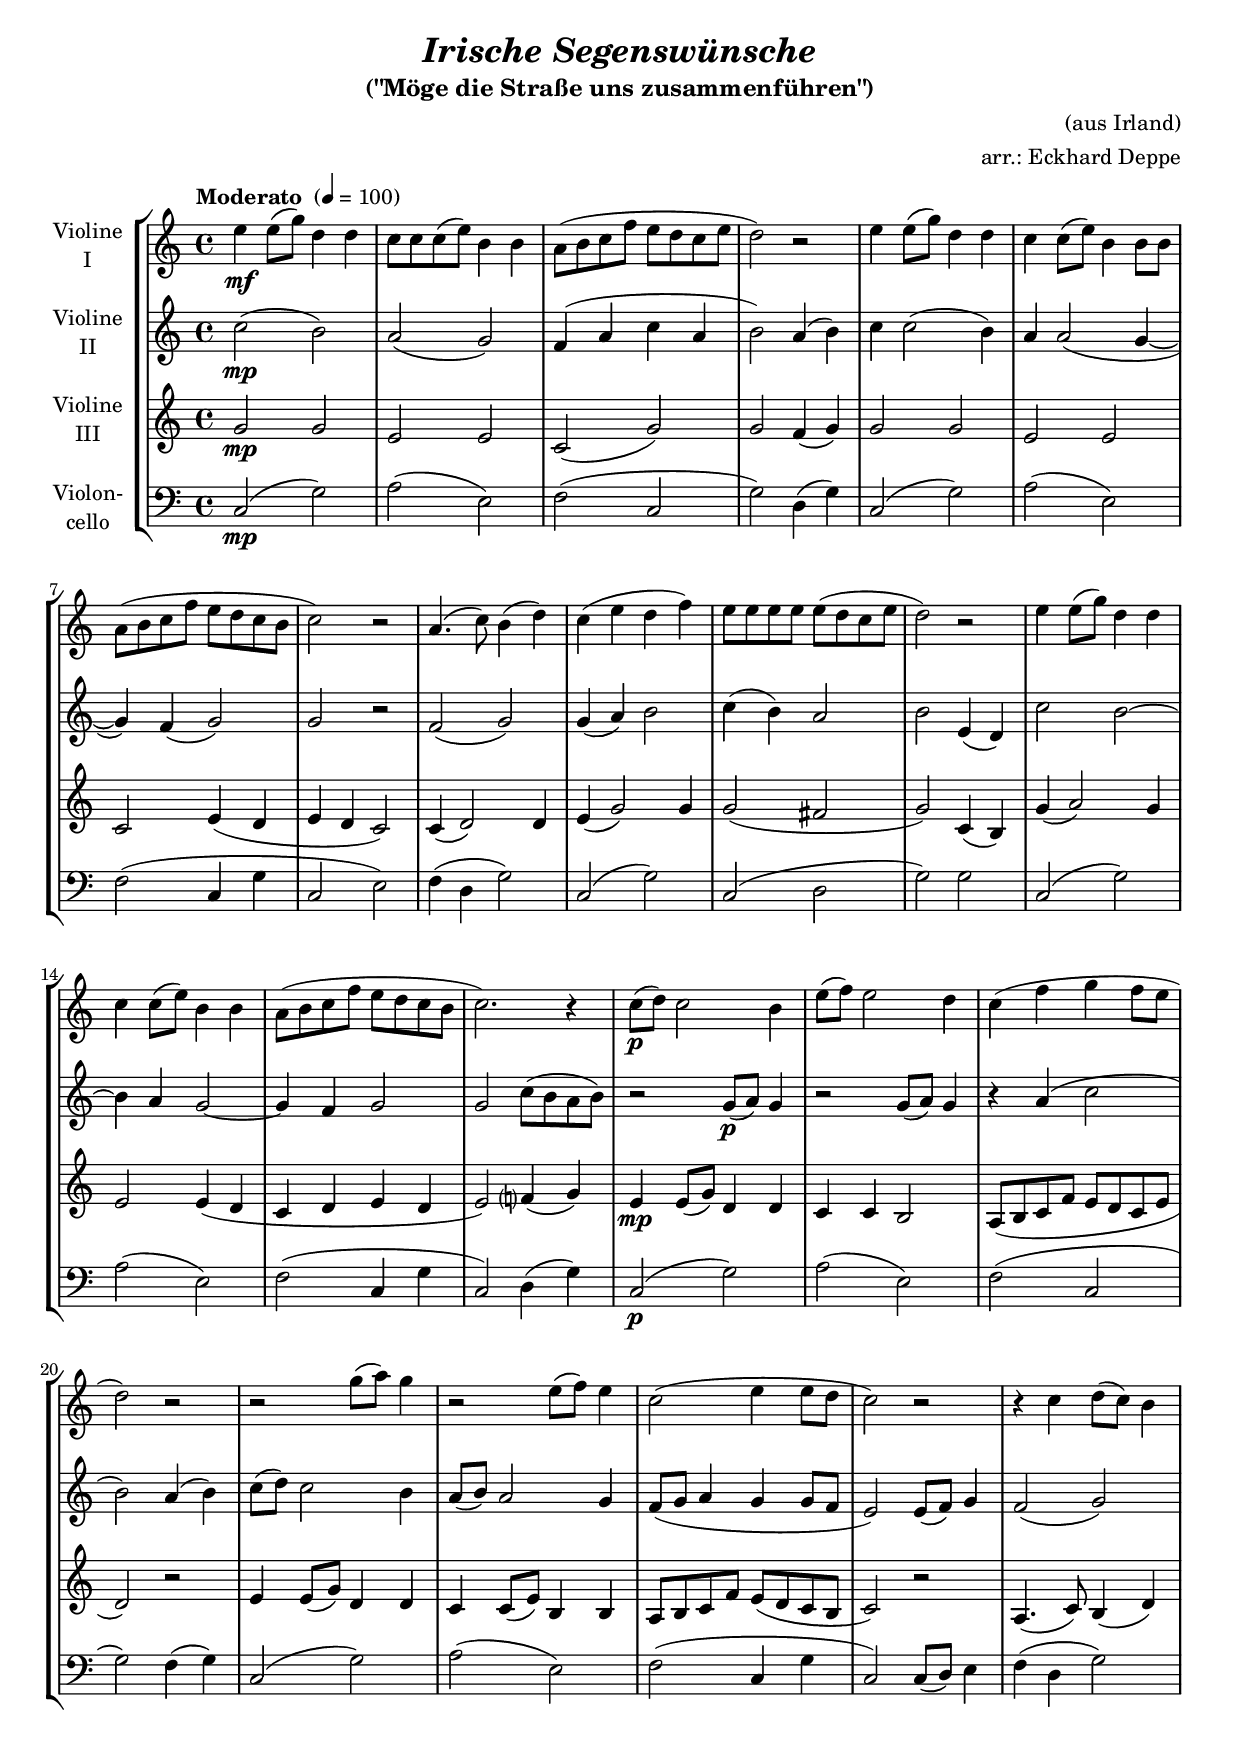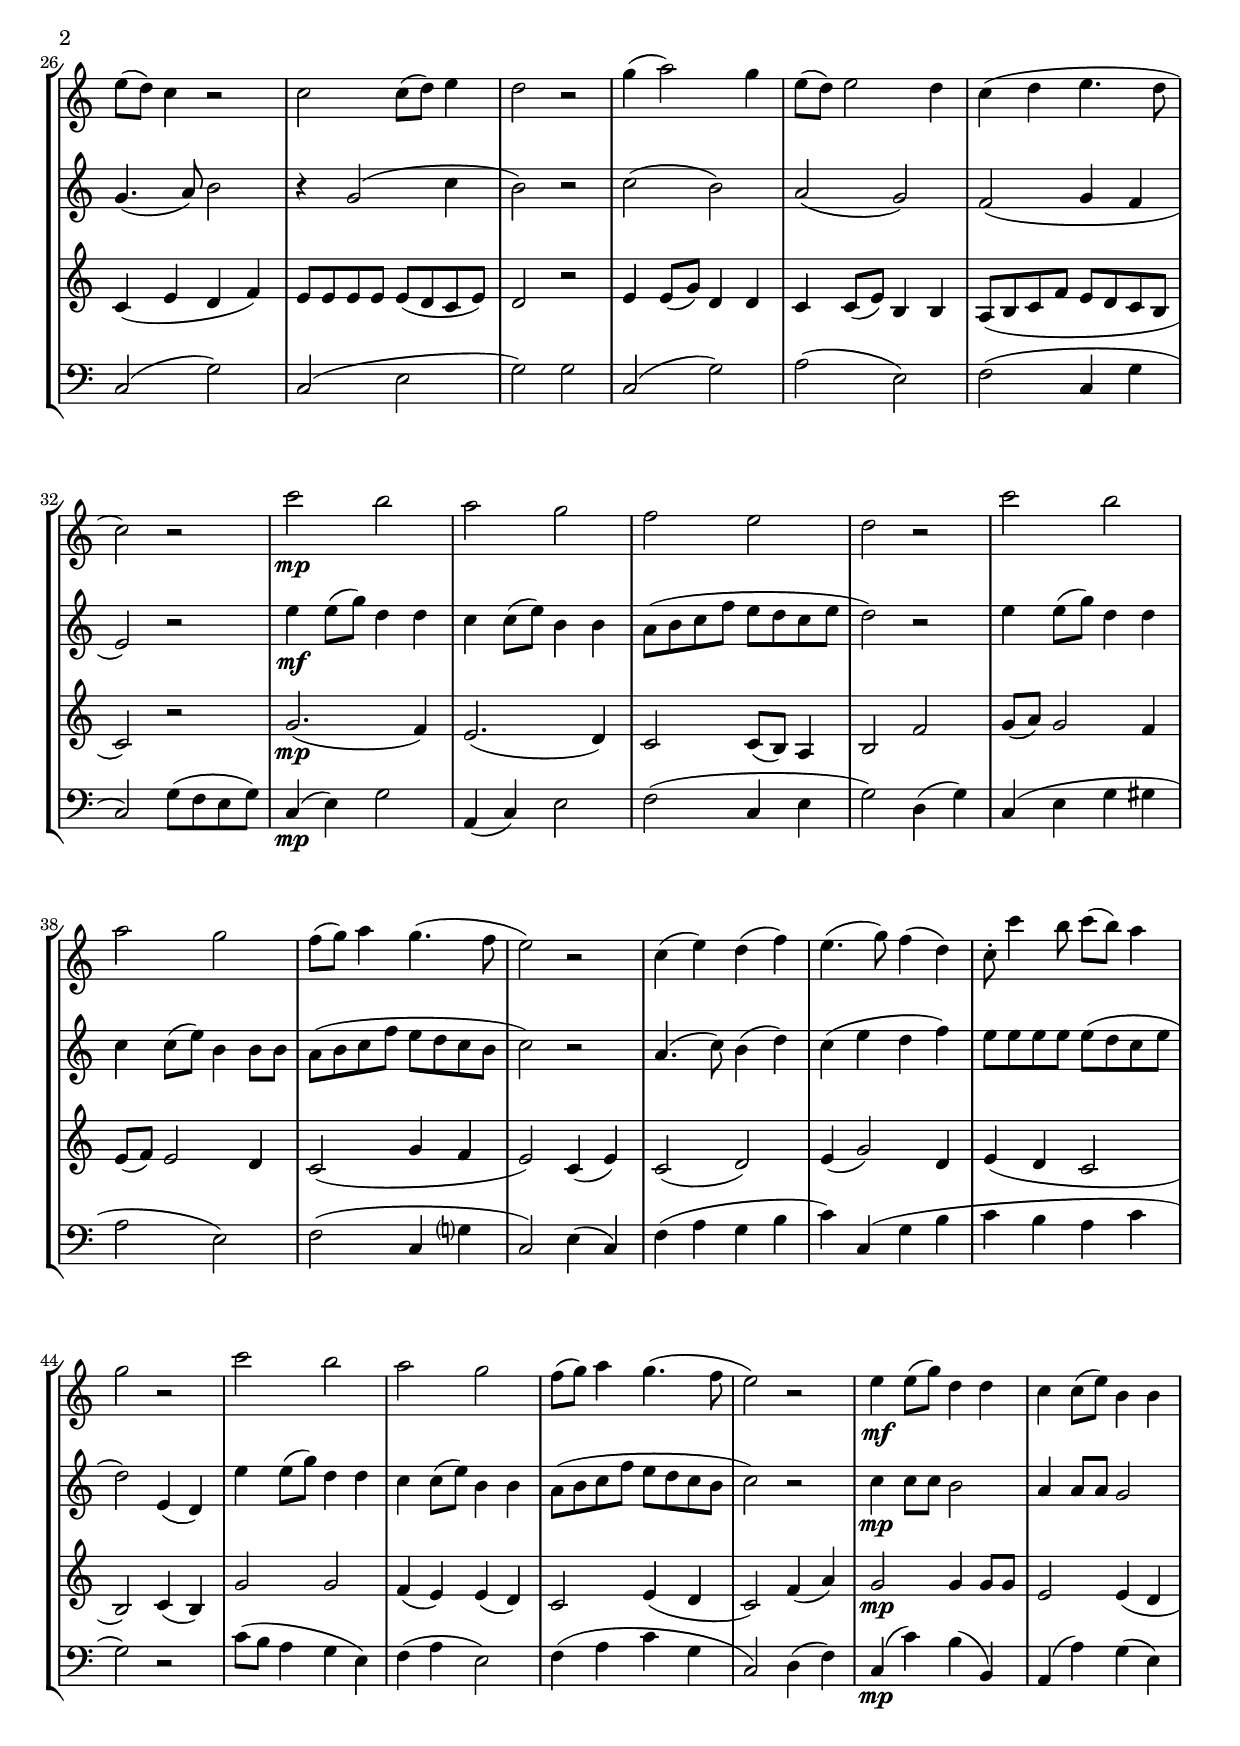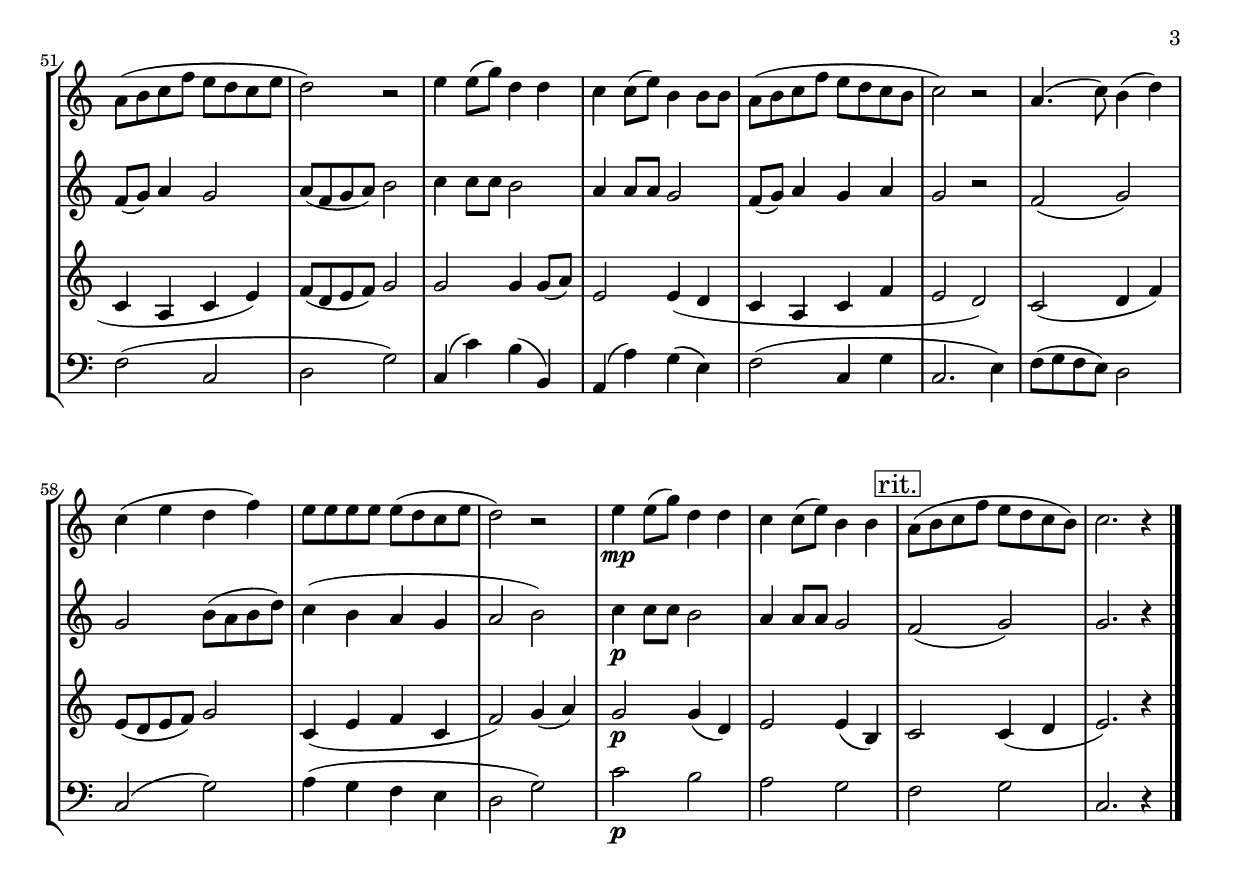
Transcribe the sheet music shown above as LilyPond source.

\version "2.14.2"
\include "deutsch.ly"

#(set-global-staff-size 18.67)

\header {
  title     = \markup \bold \italic "Irische Segenswünsche"
  subtitle  = "(\"Möge die Straße uns zusammenführen\")"
  composer  = "(aus Irland)"
  arranger  = "arr.: Eckhard Deppe"
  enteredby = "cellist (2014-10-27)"
}

voiceconsts = {
  \key b \major
  \time 4/4
  \tempo "Moderato " 4=100
  %\numericTimeSignature
  \compressFullBarRests
}

mihi = "clarinet"
mist = "string ensemble 1"
milo = "drawbar organ"
mikl = "acoustic grand"

rit = \mark \markup \box "rit."

va = \relative c'' {
   \voiceconsts

   d4\mf d8( f) c4 c
   b8 b b( d) a4 a
   g8( a b es d c b d
   c2) r
   d4 d8( f) c4 c

   b b8( d) a4 a8 a
   g( a b es d c b a
   b2) r
   g4.( b8) a4( c)
   b( d c es)

   d8 d d d d( c b d
   c2) r
   d4 d8( f) c4 c
   b b8( d) a4 a
   g8( a b es d c b a

   b2.) r4
   b8(\p c) b2 a4
   d8( es) d2 c4
   b( es f es8 d
   c2) r
   r f8( g) f4

   r2 d8( es) d4
   b2( d4 d8 c
   b2) r
   r4 b c8( b) a4
   d8( c) b4 r2
   b2 b8( c) d4

   c2 r
   f4( g2) f4
   d8( c) d2 c4
   b( c d4. c8
   b2) r
   b'\mp a

   g f
   es d
   c r
   b' a
   g f
   es8( f) g4 f4.( es8
   d2) r

   b4( d) c( es)
   d4.( f8) es4( c)
   b8-. b'4 a8 b( a) g4
   f2 r
   b a
   g f

   es8( f) g4 f4.( es8
   d2) r
   d4\mf d8( f) c4 c
   b b8( d) a4 a
   g8( a b es d c b d

   c2) r
   d4 d8( f) c4 c
   b b8( d) a4 a8 a
   g( a b es d c b a
   b2) r

   g4.( b8) a4( c)
   b( d c es)
   d8 d d d d( c b d
   c2) r

   d4\mp d8( f) c4 c
   b b8( d) a4 a \rit
   g8( a b es d c b a)
   b2. r4 \bar "|."
}

vb = \relative c'' {
   \voiceconsts

   b2(\mp a)
   g( f)
   es4( g b g
   a2) g4( a)
   b b2( a4)
   g g2( f4~

   f) es( f2)
   f r
   es( f)
   f4( g) a2
   b4( a) g2
   a d,4( c)
   b'2 a~

   a4 g f2~
   f4 es f2
   f b8( a g a)
   r2 f8(\p g) f4
   r2 f8( g) f4
   r g( b2

   a) g4( a)
   b8( c) b2 a4
   g8( a) g2 f4
   es8( f g4 f f8 es
   d2) d8( es) f4
   es2( f)

   f4.( g8) a2
   r4 f2( b4
   a2) r
   b( a)
   g( f)
   es( f4 es
   d2) r

   d'4\mf d8( f) c4 c
   b b8( d) a4 a
   g8( a b es d c b d
   c2) r
   d4 d8( f) c4 c

   b b8( d) a4 a8 a
   g( a b es d c b a
   b2) r
   g4.( b8) a4( c)
   b( d c es)

   d8 d d d d( c b d
   c2) d,4( c)
   d' d8( f) c4 c
   b b8( d) a4 a
   g8( a b es d c b a

   b2) r
   b4\mp b8 b a2
   g4 g8 g f2
   es8( f) g4 f2
   g8( es f g) a2
   b4 b8 b a2

   g4 g8 g f2
   es8( f) g4 f g
   f2 r
   es( f)
   f a8( g a c)

   b4( a g f
   g2 a)
   b4\p b8 b a2
   g4 g8 g f2 \rit
   es( f)
   f2. r4 \bar "|."
}

vc = \relative c' {
   \voiceconsts

   f2\mp f
   d d
   b( f')
   f es4( f)
   f2 f
   d d
   b d4( c

   d c b2)
   b4( c2) c4
   d( f2) f4
   f2( e
   f) b,4( a)
   f'( g2) f4

   d2 d4( c
   b c d c
   d2) es?4( f)
   d\mp d8( f) c4 c
   b b a2
   g8( a b es d c b d

   c2) r
   d4 d8( f) c4 c
   b b8( d) a4 a
   g8 a b es d( c b a
   b2) r
   g4.( b8) a4 ( c)

   b( d c es)
   d8 d d d d( c b d)
   c2 r
   d4 d8( f) c4 c
   b b8( d) a4 a

   g8( a b es d c b a
   b2) r
   f'2.(\mp es4)
   d2.( c4)
   b2 b8( a) g4
   a2 es'

   f8( g) f2 es4
   d8( es) d2 c4
   b2( f'4 es
   d2) b4( d)
   b2( c)
   d4( f2) c4

   d( c b2
   a) b4( a)
   f'2 f
   es4( d) d( c)
   b2 d4( c
   b2) es4( g)

   f2\mp f4 f8 f
   d2 d4( c
   b g b d)
   es8( c d es) f2
   f f4 f8( g)
   d2 d4( c

   b g b es
   d2 c)
   b( c4 es)
   d8( c d es) f2
   b,4( d es b

   es2) f4( g)
   f2\p f4( c)
   d2 d4( a) \rit
   b2 b4( c
   d2.) r4 \bar "|."
}

vd = \relative c {
   \voiceconsts
   \clef "bass"

   b2(\mp f')
   g( d)
   es( b
   f') c4( f)
   b,2( f')
   g( d)
   es( b4 f'

   b,2 d)
   es4( c f2)
   b,( f')
   b,( c
   f) f
   b,( f')
   g( d)

   es( b4 f'
   b,2) c4( f)
   b,2(\p f')
   g( d)
   es( b
   f') es4( f)
   b,2( f')

   g( d)
   es( b4 f'
   b,2) b8( c) d4
   es( c f2)
   b,( f')
   b,( d
   f) f

   b,( f')
   g( d)
   es( b4 f'
   b,2) f'8( es d f)
   b,4(\mp d) f2
   g,4( b) d2

   es( b4 d
   f2) c4( f)
   b,( d f fis
   g2 d)
   es( b4 f'?
   b,2) d4( b)

   es( g f a
   b) b,( f' a
   b a g b
   f2) r
   b8( a g4 f d)
   es( g d2)

   es4( g b f
   b,2) c4( es)
   b(\mp b') a( a,)
   g( g') f( d)
   es2( b
   c f)

   b,4( b') a( a,)
   g( g') f( d)
   es2( b4 f'
   b,2. d4)
   es8( f es d) c2
   b( f')

   g4( f es d
   c2 f)
   b\p a
   g f \rit
   es f
   b,2. r4 \bar "|."   
}


music = \new StaffGroup <<
      \new Staff {
        \set Staff.midiInstrument = \mist
        \set Staff.instrumentName = \markup \center-column { "Violine" "I" }
        \transpose b c' { \va }
      }

      \new Staff {
        \set Staff.midiInstrument = \mist
        \set Staff.instrumentName = \markup \center-column { "Violine" "II" }
        \transpose b c' { \vb }
      }

      \new Staff {
        \set Staff.midiInstrument = \mist
        \set Staff.instrumentName = \markup \center-column { "Violine" "III" }
        \transpose b c' { \vc }
      }

      \new Staff {
        \set Staff.midiInstrument = \milo
        \set Staff.instrumentName = \markup \center-column { "Violon-" "cello" }
        \transpose b c' { \vd }
      }
>>

\book {
  \score {
   \music
    \layout {}
  }

  \score {
    \unfoldRepeats \music

    \midi {
      \context {
        \Score
      }
    }
  }
}
